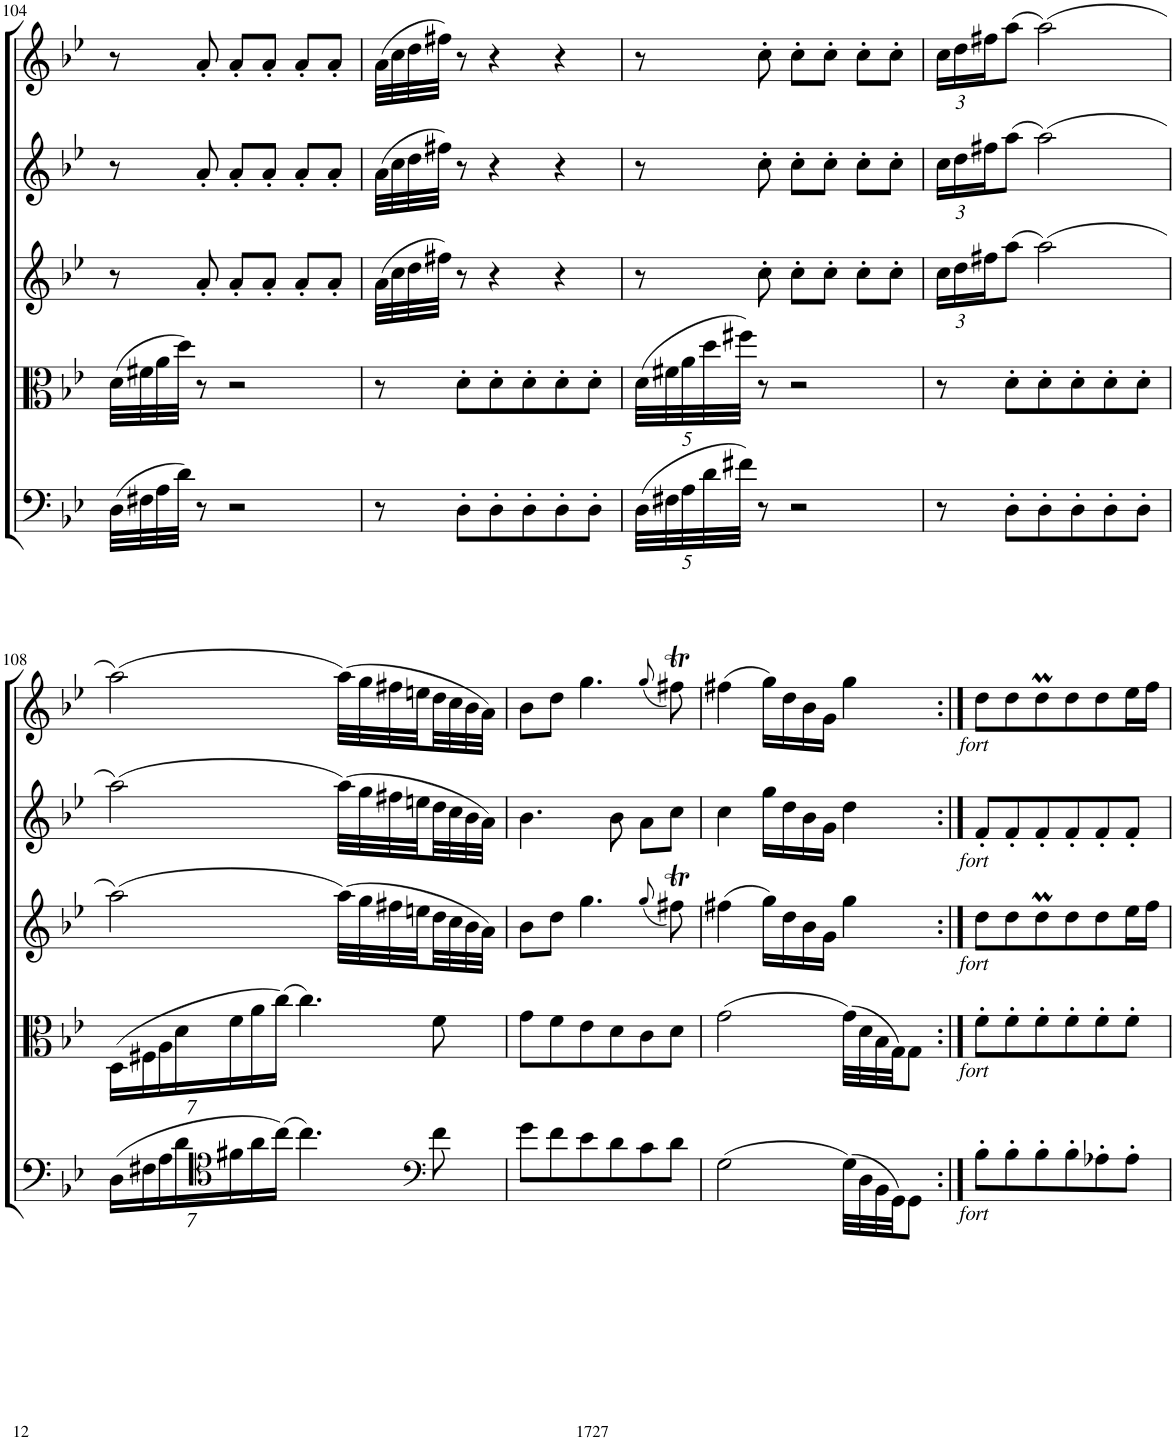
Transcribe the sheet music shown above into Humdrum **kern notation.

**kern	**kern	**kern	**kern	**kern
*part5	*part4	*part3	*part2	*part1
*staff5	*staff4	*staff3	*staff2	*staff1
*I"Violoncello (2 Violoncelles)	*I"Viola	*I"Violin III	*I"Violin II	*I"Violin I
*I'Vc	*I'Vla	*I'Vln	*I'Vln	*I'Vln
!!LO:PB:g=z
*clefF4	*clefC3	*clefG2	*clefG2	*clefG2
*k[b-e-]	*k[b-e-]	*k[b-e-]	*k[b-e-]	*k[b-e-]
*M3/4	*M3/4	*M3/4	*M3/4	*M3/4
=104	=104	=104	=104	=104
(32D\LLL	(32d\LLL	8r	8r	8r
32F#X\	32f#X\	.	.	.
32A\	32a\	.	.	.
32d\JJJ)	32dd\JJJ)	.	.	.
8r	8r	8a'/	8a'/	8a'/
2r	2r	8a'/L	8a'/L	8a'/L
.	.	8a'/J	8a'/J	8a'/J
.	.	8a'/L	8a'/L	8a'/L
.	.	8a'/J	8a'/J	8a'/J
=105	=105	=105	=105	=105
8r	8r	(32a\LLL	(32a\LLL	(32a\LLL
.	.	32cc\	32cc\	32cc\
.	.	32dd\	32dd\	32dd\
.	.	32ff#X\JJJ)	32ff#X\JJJ)	32ff#X\JJJ)
8D'\L	8d'\L	8r	8r	8r
8D'\	8d'\	4r	4r	4r
8D'\	8d'\	.	.	.
8D'\	8d'\	4r	4r	4r
8D'\J	8d'\J	.	.	.
=106	=106	=106	=106	=106
*Xbrackettup	*Xbrackettup	*	*	*
(40D\LLL	(40d\LLL	8r	8r	8r
40F#X\	40f#X\	.	.	.
40A\	40a\	.	.	.
40d\	40dd\	.	.	.
40f#X\JJJ)	40ff#X\JJJ)	.	.	.
8r	8r	8cc'\	8cc'\	8cc'\
2r	2r	8cc'\L	8cc'\L	8cc'\L
.	.	8cc'\J	8cc'\J	8cc'\J
.	.	8cc'\L	8cc'\L	8cc'\L
.	.	8cc'\J	8cc'\J	8cc'\J
=107	=107	=107	=107	=107
*	*	*Xbrackettup	*Xbrackettup	*Xbrackettup
8r	8r	24cc\LL	24cc\LL	24cc\LL
.	.	24dd\	24dd\	24dd\
.	.	24ff#X\J	24ff#X\J	24ff#X\J
8D'\L	8d'\L	(8aa\J	(8aa\J	(8aa\J
8D'\	8d'\	(2aa\)	(2aa\)	(2aa\)
8D'\	8d'\	.	.	.
8D'\	8d'\	.	.	.
8D'\J	8d'\J	.	.	.
!!LO:LB:g=z
=108	=108	=108	=108	=108
(28D\LL	(28D\LL	(2aa\)	(2aa\)	(2aa\)
28F#X\	28F#X\	.	.	.
28A\	28A\	.	.	.
28d\	28d\	.	.	.
*clefC4	*	*	*	*
28f#X\	28f\	.	.	.
28a\	28a\	.	.	.
(28cc\JJ)	(28cc\JJ)	.	.	.
4.cc\)	4.cc\)	.	.	.
.	.	(32aa\LLL)	(32aa\LLL)	(32aa\LLL)
.	.	32gg\	32gg\	32gg\
.	.	32ff#X\	32ff#X\	32ff#X\
.	.	32een\	32een\	32een\
*clefF4	*	*	*	*
8f#\	8f\	32dd\	32dd\	32dd\
.	.	32cc\	32cc\	32cc\
.	.	32b-\	32b-\	32b-\
.	.	32a\JJJ)	32a\JJJ)	32a\JJJ)
=109	=109	=109	=109	=109
8g\L	8g\L	8b-\L	4.b-\	8b-\L
8f\	8f\	8dd\J	.	8dd\J
8e-\	8e-\	4.gg\	.	4.gg\
8d\	8d\	.	8b-\	.
8c\	8c\	.	8a\L	.
.	.	(8qgg/	.	(8qgg/
8d\J	8d\J	8ff#Xt\)	8cc\J	8ff#Xt\)
=110	=110	=110	=110	=110
(2G\	(2g\	(4ff#X\	4cc\	(4ff#X\
.	.	16gg\LL)	16gg\LL	16gg\LL)
.	.	16dd\	16dd\	16dd\
.	.	16b-\	16b-\	16b-\
.	.	16g\JJ	16g\JJ	16g\JJ
(32G\LLL)	(32g\LLL)	4gg\	4dd\	4gg\
32D\	32d\	.	.	.
32BB-\	32B-\	.	.	.
32GG\JJ)	32G\JJ)	.	.	.
8GG\J	8G\J	.	.	.
=111:|!	=111:|!	=111:|!	=111:|!	=111:|!
!	!	!	!	!LO:TX:b:i:t=fort
!	!	!	!LO:TX:b:i:t=fort	!
!	!	!LO:TX:b:i:t=fort	!	!
!	!LO:TX:b:i:t=fort	!	!	!
!LO:TX:b:i:t=fort	!	!	!	!
8B-'\L	8f'\L	8dd\L	8f'/L	8dd\L
8B-'\	8f'\	8dd\	8f'/	8dd\
8B-'\	8f'\	8ddm\	8f'/	8ddm\
8B-'\	8f'\	8dd\	8f'/	8dd\
8A-X'\	8f'\	8dd\	8f'/	8dd\
8A-'\J	8f'\J	16ee-\L	8f'/J	16ee-\L
.	.	16ff\JJ	.	16ff\JJ
=	=	=	=	=
*-	*-	*-	*-	*-
